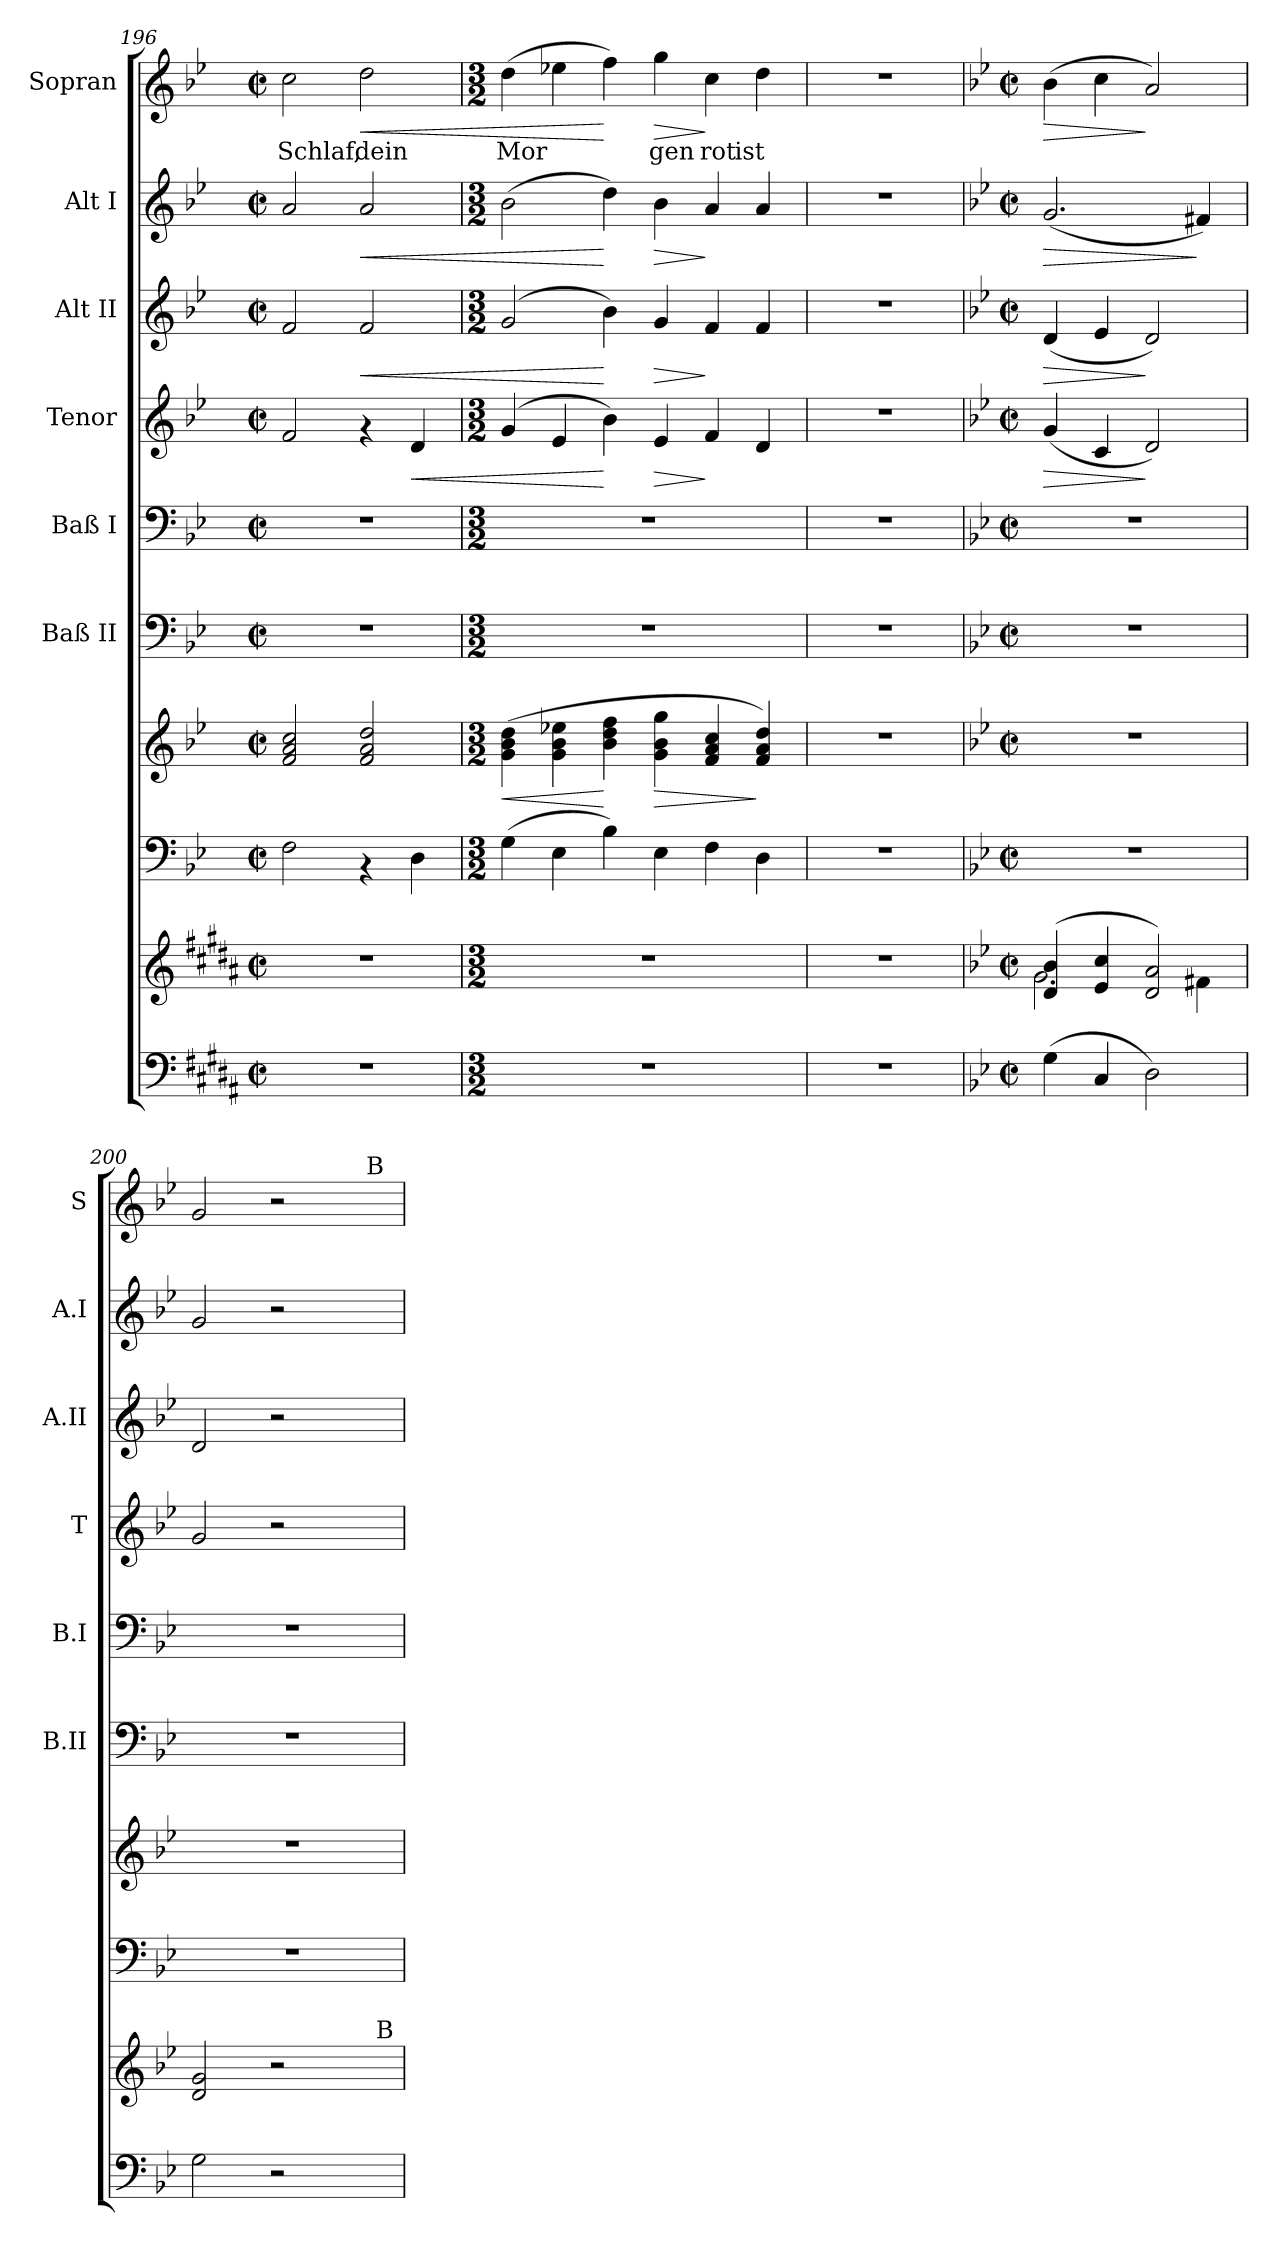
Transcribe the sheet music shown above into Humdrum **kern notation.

**kern	**kern	**kern	**kern	**dynam	**kern	**kern	**kern	**dynam	**kern	**dynam	**kern	**dynam	**kern	**text	**dynam
*part10	*part9	*part8	*part7	*part7	*part6	*part5	*part4	*part4	*part3	*part3	*part2	*part2	*part1	*part1	*part1
*staff10	*staff9	*staff8	*staff7	*staff7	*staff6	*staff5	*staff4	*staff4	*staff3	*staff3	*staff2	*staff2	*staff1	*staff1	*staff1
*	*	*	*	*	*I"Baß II	*I"Baß I	*I"Tenor	*	*I"Alt II	*	*I"Alt I	*	*I"Sopran	*	*
*	*	*	*	*	*I'B.II	*I'B.I	*I'T	*	*I'A.II	*	*I'A.I	*	*I'S	*	*
*clefF4	*clefG2	*clefF4	*clefG2	*	*clefF4	*clefF4	*clefG2	*	*clefG2	*	*clefG2	*	*clefG2	*	*
*k[f#c#g#d#a#]	*k[f#c#g#d#a#]	*k[b-e-]	*k[b-e-]	*	*k[b-e-]	*k[b-e-]	*k[b-e-]	*	*k[b-e-]	*	*k[b-e-]	*	*k[b-e-]	*	*
*B:	*B:	*B-:	*B-:	*	*B-:	*B-:	*B-:	*	*B-:	*	*B-:	*	*B-:	*	*
*M2/2	*M2/2	*M2/2	*M2/2	*	*M2/2	*M2/2	*M2/2	*	*M2/2	*	*M2/2	*	*M2/2	*	*
*met(c|)	*met(c|)	*met(c|)	*met(c|)	*	*met(c|)	*met(c|)	*met(c|)	*	*met(c|)	*	*met(c|)	*	*met(c|)	*	*
=196	=196	=196	=196	=196	=196	=196	=196	=196	=196	=196	=196	=196	=196	=196	=196
!	!	!	!	!	!	!	!	!	!	!	!	!	!	!LO:LY:b	!
1r	1r	2F\	2f/ 2a/ 2cc/	.	1r	1r	2f/	.	2f/	.	2a/	.	2cc\	Schlaf,	.
!	!	!	!	!	!	!	!	!	!	!LO:HP:b	!	!LO:HP:b	!	!LO:LY:b	!LO:HP:b
.	.	4rAA	2f/ 2a/ 2dd/	.	.	.	4rf	.	2f/	<	2a/	<	2dd\	dein	<
!	!	!	!	!	!	!	!	!LO:HP:b	!	!	!	!	!	!	!
.	.	4D\	.	.	.	.	4d/	<	.	.	.	.	.	.	.
=197!	=197!	=197!	=197!	=197!	=197!	=197!	=197!	=197!	=197!	=197!	=197!	=197!	=197!	=197!	=197!
*M3/2	*M3/2	*M3/2	*M3/2	*	*M3/2	*M3/2	*M3/2	*	*M3/2	*	*M3/2	*	*M3/2	*	*
!	!	!	!	!LO:HP:b	!	!	!	!	!	!	!	!	!	!LO:LY:b	!
1.r	1.r	(>4G\	(>4g\ 4b-\ 4dd\	<	1.r	1.r	(>4g/	.	(>2g/	.	(>2b-\	.	(>4dd\	Mor	.
.	.	4E-\	4g\ 4b-\ 4ee-X\	.	.	.	4e-/	.	.	.	.	.	4ee-X\	.	.
.	.	4B-\)	4b-\ 4dd\ 4ff\	[	.	.	4b-\)	[	4b-\)	[	4dd\)	[	4ff\)	.	[
!	!	!	!	!LO:HP:b	!	!	!	!LO:HP:b	!	!LO:HP:b	!	!LO:HP:b	!	!LO:LY:b	!LO:HP:b
.	.	4E-\	4g\ 4b-\ 4gg\	>	.	.	4e-/	>	4g/	>	4b-\	>	4gg\	gen	>
!	!	!	!	!	!	!	!	!	!	!	!	!	!	!LO:LY:b	!
.	.	4F\	4f/ 4a/ 4cc/	.	.	.	4f/	]	4f/	]	4a/	]	4cc\	rot	]
!	!	!	!	!	!	!	!	!	!	!	!	!	!	!LO:LY:b	!
.	.	4D\	4f/ 4a/ 4dd/)	]	.	.	4d/	.	4f/	.	4a/	.	4dd\	ist	.
=198!	=198!	=198!	=198!	=198!	=198!	=198!	=198!	=198!	=198!	=198!	=198!	=198!	=198!	=198!	=198!
1.r	1.r	1.r	1.r	.	1.r	1.r	1.r	.	1.r	.	1.r	.	1.r	.	.
!!LO:PB:g=z
=199	=199	=199	=199	=199	=199	=199	=199	=199	=199	=199	=199	=199	=199	=199	=199
*k[b-e-]	*k[b-e-]	*	*	*	*	*	*	*	*	*	*	*	*	*	*
*B-:	*B-:	*	*	*	*	*	*	*	*	*	*	*	*	*	*
*M2/2	*M2/2	*M2/2	*M2/2	*	*M2/2	*M2/2	*M2/2	*	*M2/2	*	*M2/2	*	*M2/2	*	*
*met(c|)	*met(c|)	*met(c|)	*met(c|)	*	*met(c|)	*met(c|)	*met(c|)	*	*met(c|)	*	*met(c|)	*	*met(c|)	*	*
*	*^	*	*	*	*	*	*	*	*	*	*	*	*	*	*
!	!	!	!	!	!	!	!	!	!LO:HP:b	!	!LO:HP:b	!	!LO:HP:b	!	!	!LO:HP:b
(>4G\	(>4d/ 4b-/	2.g\	1r	1r	.	1r	1r	(<4g/	>	(<4d/	>	(<2.g/	>	(>4b-\	.	>
4C/	4e-/ 4cc/	.	.	.	.	.	.	4c/	.	4e-/	.	.	.	4cc\	.	.
2D\)	2d/ 2a/)	.	.	.	.	.	.	2d/)	]	2d/)	]	.	.	2a/)	.	]
.	.	4f#X\	.	.	.	.	.	.	.	.	.	4f#X/)	]	.	.	.
=200!	=200!	=200!	=200!	=200!	=200!	=200!	=200!	=200!	=200!	=200!	=200!	=200!	=200!	=200!	=200!	=200!
*	*	*	*	*	*	*	*	*	*	*	*	*	*	*^	*	*
2G\	2d/ 2g/	2ryy	1r	1r	.	1r	1r	2g/	.	2d/	.	2g/	.	2g/	2ryy	.	.
2r	2r	4ryy	.	.	.	.	.	2r	.	2r	.	2r	.	2r	4ryy	.	.
.	.	8ryy	.	.	.	.	.	.	.	.	.	.	.	.	8ryy	.	.
.	.	32ryy	.	.	.	.	.	.	.	.	.	.	.	.	64ryy	.	.
!	!	!	!	!	!	!	!	!	!	!	!	!	!	!	!LO:TX:a:t=B	!	!
.	.	.	.	.	.	.	.	.	.	.	.	.	.	.	16..ryy	.	.
!	!	!LO:TX:a:t=B	!	!	!	!	!	!	!	!	!	!	!	!	!	!	!
.	.	16.ryy	.	.	.	.	.	.	.	.	.	.	.	.	.	.	.
*	*v	*v	*	*	*	*	*	*	*	*	*	*	*	*v	*v	*	*
=!	=!	=!	=!	=!	=!	=!	=!	=!	=!	=!	=!	=!	=!	=!	=!
*-	*-	*-	*-	*-	*-	*-	*-	*-	*-	*-	*-	*-	*-	*-	*-
